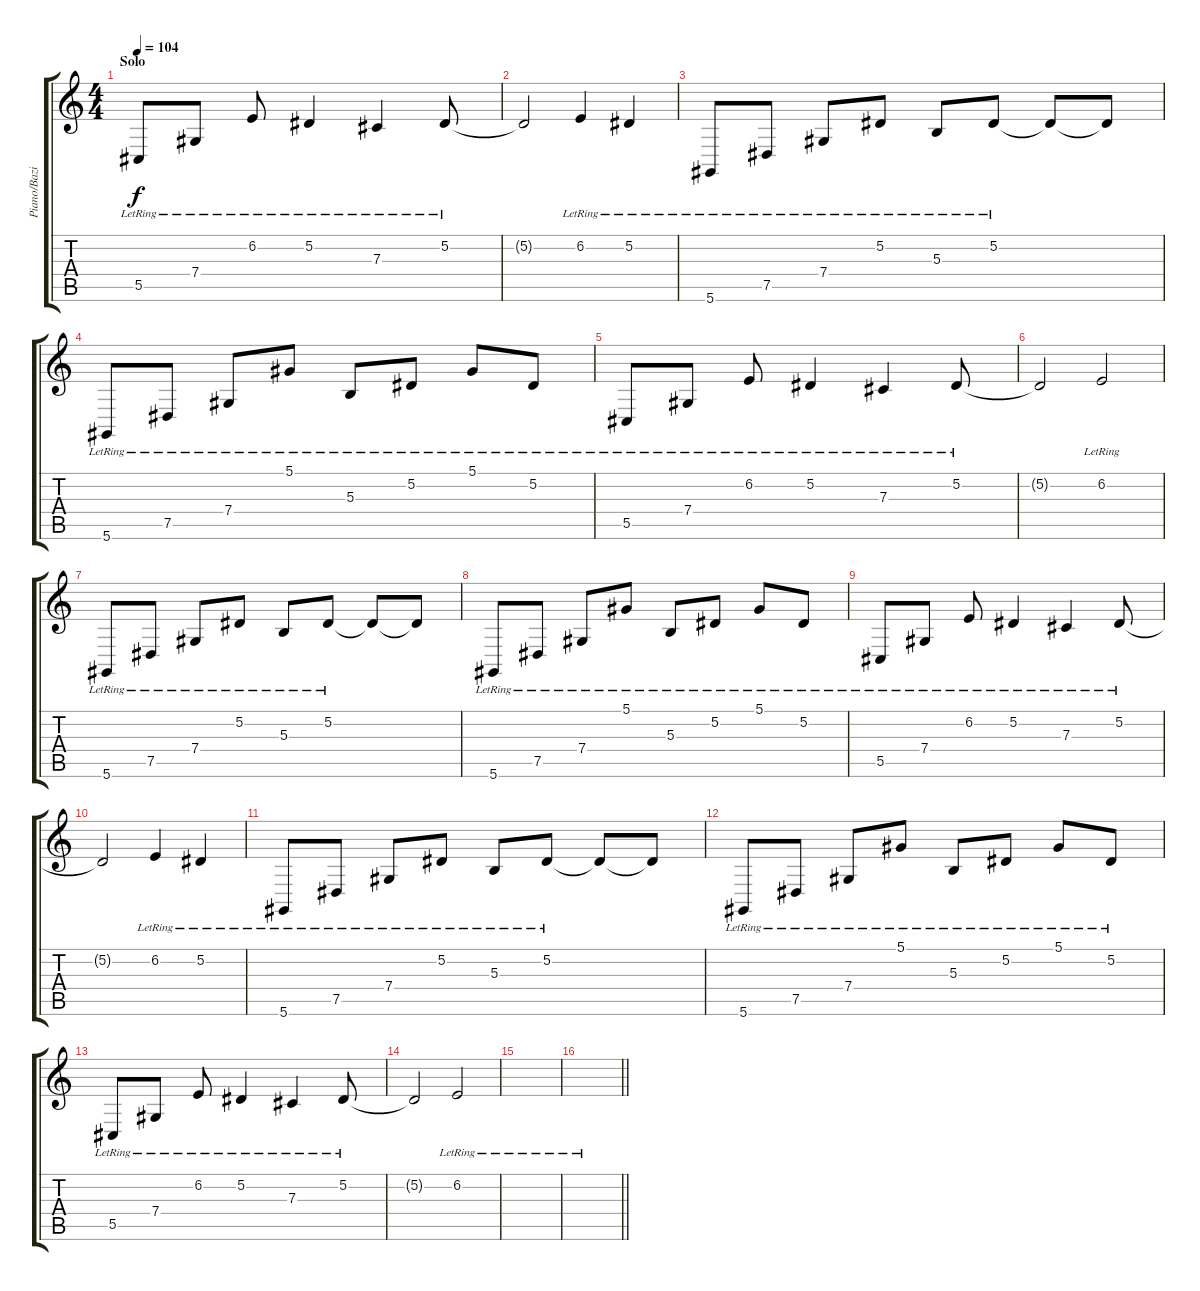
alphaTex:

\track ("Piano/Bazie (Guitarra)" "Piano/Bazi") {instrument acousticgrandpiano}
\staff {score tabs}
\tuning (Eb4 Bb3 Gb3 Db3 Ab2 Eb2) {hide}
\ts (4 4)
\section ("" "Solo")
\tempo 104
\clef g2
\ks c
5.5{lr}.8{dy f} 7.4{lr}.8 6.2{lr}.8 5.2{lr}.4 7.3{lr}.4 5.2{lr}.8 |
5.2{t}.2 6.2{lr}.4 5.2{lr}.4 |
5.6{lr}.8 7.5{lr}.8 7.4{lr}.8 5.2{lr}.8 5.3{lr}.8 5.2{lr}.8 5.2{t}.8 5.2{t}.8 |
5.6{lr}.8 7.5{lr}.8 7.4{lr}.8 5.1{lr}.8 5.3{lr}.8 5.2{lr}.8 5.1{lr}.8 5.2{lr}.8 |
5.5{lr}.8 7.4{lr}.8 6.2{lr}.8 5.2{lr}.4 7.3{lr}.4 5.2{lr}.8 |
5.2{t}.2 6.2{lr}.2 |
5.6{lr}.8 7.5{lr}.8 7.4{lr}.8 5.2{lr}.8 5.3{lr}.8 5.2{lr}.8 5.2{t}.8 5.2{t}.8 |
5.6{lr}.8 7.5{lr}.8 7.4{lr}.8 5.1{lr}.8 5.3{lr}.8 5.2{lr}.8 5.1{lr}.8 5.2{lr}.8 |
5.5{lr}.8 7.4{lr}.8 6.2{lr}.8 5.2{lr}.4 7.3{lr}.4 5.2{lr}.8 |
5.2{t}.2 6.2{lr}.4 5.2{lr}.4 |
5.6{lr}.8 7.5{lr}.8 7.4{lr}.8 5.2{lr}.8 5.3{lr}.8 5.2{lr}.8 5.2{t}.8 5.2{t}.8 |
5.6{lr}.8 7.5{lr}.8 7.4{lr}.8 5.1{lr}.8 5.3{lr}.8 5.2{lr}.8 5.1{lr}.8 5.2{lr}.8 |
5.5{lr}.8 7.4{lr}.8 6.2{lr}.8 5.2{lr}.4 7.3{lr}.4 5.2{lr}.8 |
5.2{t}.2 6.2{lr}.2 |
|
\barLineRight lightlight
